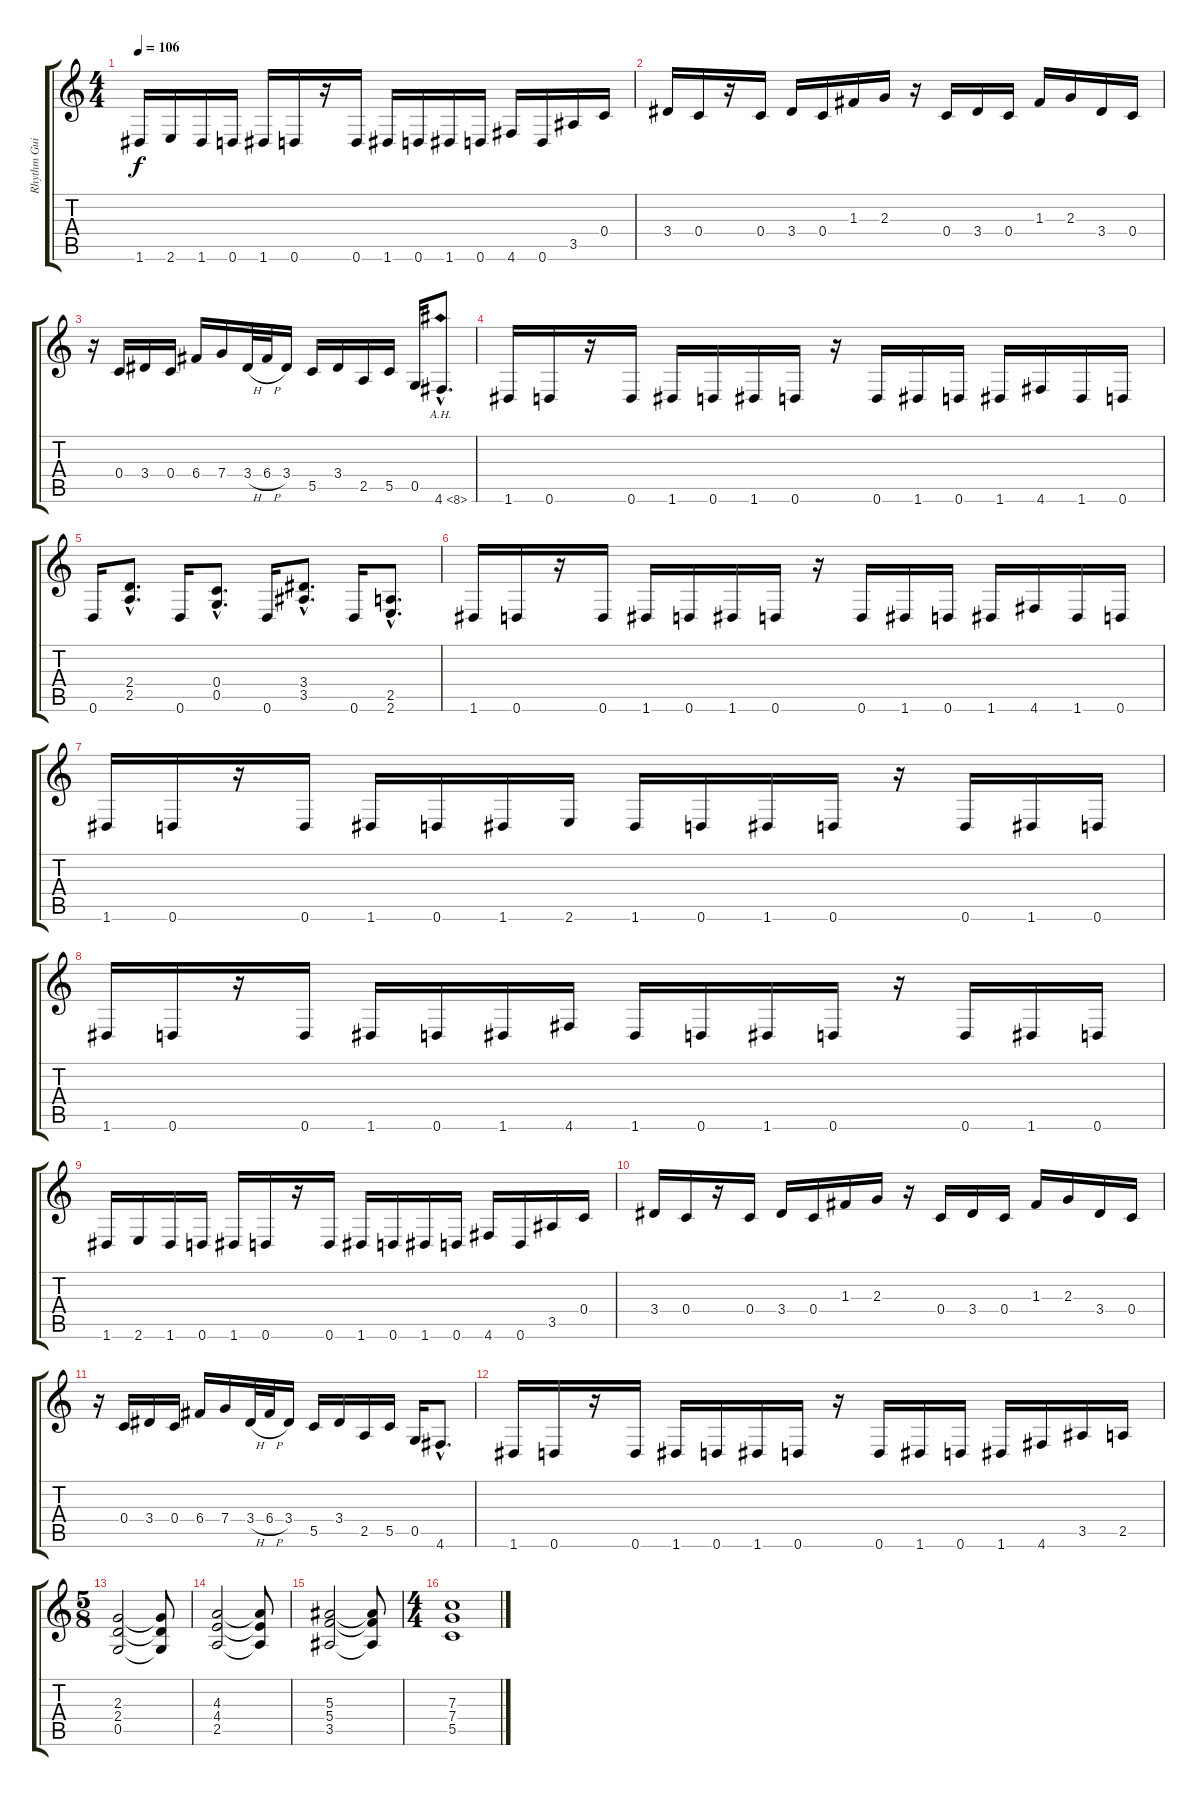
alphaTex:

\track ("Rhythm Guitar" "Rhythm Gui") {instrument overdrivenguitar}
\staff {score tabs}
\tuning (D4 A3 F3 C3 G2 D2) {hide}
\ts (4 4)
\tempo 106
\clef g2
\ks c
1.6.16{dy f} 2.6.16 1.6.16 0.6.16 1.6.16 0.6.16 r.16 0.6.16 1.6.16 0.6.16 1.6.16 0.6.16 4.6.16 0.6.16 3.5.16 0.4.16 |
3.4.16 0.4.16 r.16 0.4.16 3.4.16 0.4.16 1.3.16 2.3.16 r.16 0.4.16 3.4.16 0.4.16 1.3.16 2.3.16 3.4.16 0.4.16 |
r.16 0.4.16 3.4.16 0.4.16 6.4.16 7.4.16 3.4{h}.32 6.4{h}.32 3.4.16 5.5.16 3.4.16 2.5.16 5.5.16 0.5.16 4.6{ah 4 hac}.8{d} |
1.6.16 0.6.16 r.16 0.6.16 1.6.16 0.6.16 1.6.16 0.6.16 r.16 0.6.16 1.6.16 0.6.16 1.6.16 4.6.16 1.6.16 0.6.16 |
0.6.16 (2.4{hac} 2.5{hac}).8{d} 0.6.16 (0.4{hac} 0.5{hac}).8{d} 0.6.16 (3.4{hac} 3.5{hac}).8{d} 0.6.16 (2.5{hac} 2.6{hac}).8{d} |
1.6.16 0.6.16 r.16 0.6.16 1.6.16 0.6.16 1.6.16 0.6.16 r.16 0.6.16 1.6.16 0.6.16 1.6.16 4.6.16 1.6.16 0.6.16 |
1.6.16 0.6.16 r.16 0.6.16 1.6.16 0.6.16 1.6.16 2.6.16 1.6.16 0.6.16 1.6.16 0.6.16 r.16 0.6.16 1.6.16 0.6.16 |
1.6.16 0.6.16 r.16 0.6.16 1.6.16 0.6.16 1.6.16 4.6.16 1.6.16 0.6.16 1.6.16 0.6.16 r.16 0.6.16 1.6.16 0.6.16 |
1.6.16 2.6.16 1.6.16 0.6.16 1.6.16 0.6.16 r.16 0.6.16 1.6.16 0.6.16 1.6.16 0.6.16 4.6.16 0.6.16 3.5.16 0.4.16 |
3.4.16 0.4.16 r.16 0.4.16 3.4.16 0.4.16 1.3.16 2.3.16 r.16 0.4.16 3.4.16 0.4.16 1.3.16 2.3.16 3.4.16 0.4.16 |
r.16 0.4.16 3.4.16 0.4.16 6.4.16 7.4.16 3.4{h}.32 6.4{h}.32 3.4.16 5.5.16 3.4.16 2.5.16 5.5.16 0.5.16 4.6{hac}.8{d} |
1.6.16 0.6.16 r.16 0.6.16 1.6.16 0.6.16 1.6.16 0.6.16 r.16 0.6.16 1.6.16 0.6.16 1.6.16 4.6.16 3.5.16 2.5.16 |
\ts (5 8)
(2.3 2.4 0.5).2 (2.3{t} 2.4{t} 0.5{t}).8 |
(4.3 4.4 2.5).2 (4.3{t} 4.4{t} 2.5{t}).8 |
(5.3 5.4 3.5).2 (5.3{t} 5.4{t} 3.5{t}).8 |
\ts (4 4)
(7.3 7.4 5.5).1
